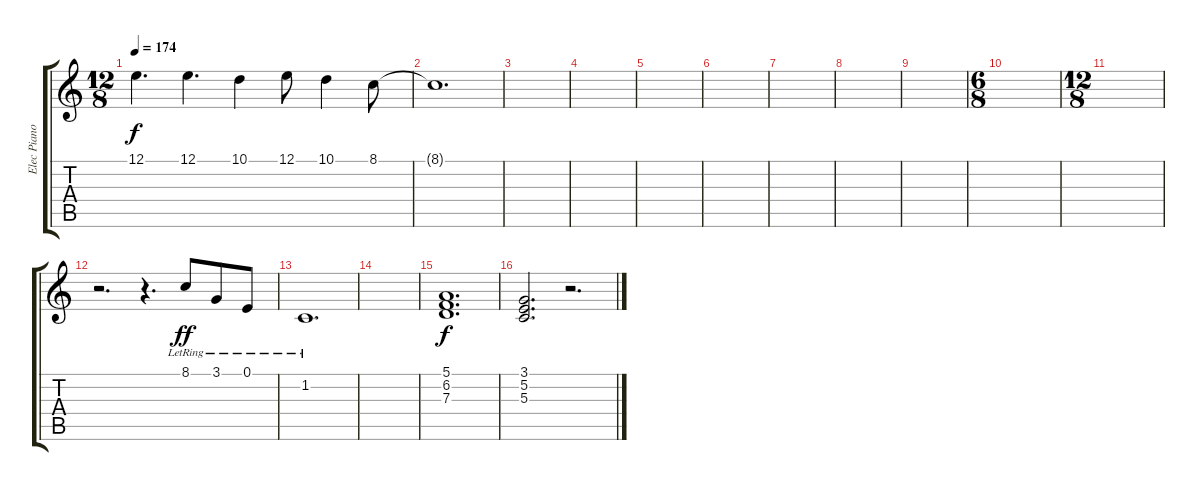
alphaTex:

\track ("Elec Piano 1" "Elec Piano") {instrument electricpiano2}
\staff {score tabs}
\tuning (E4 B3 G3 D3 A2 E2) {hide}
\ts (12 8)
\tempo 174
\clef g2
\ks c
12.1.4{d dy f} 12.1.4{d} 10.1.4 12.1.8 10.1.4 8.1.8 |
8.1{t}.1{d} |
|
|
|
|
|
|
|
\ts (6 8)
|
\ts (12 8)
|
r.2{d} r.4{d} 8.1{lr}.8{dy ff} 3.1{lr}.8 0.1{lr}.8 |
1.2{lr}.1{d} |
|
(5.1 6.2 7.3).1{d dy f} |
(3.1 5.2 5.3).2{d} r.2{d}
